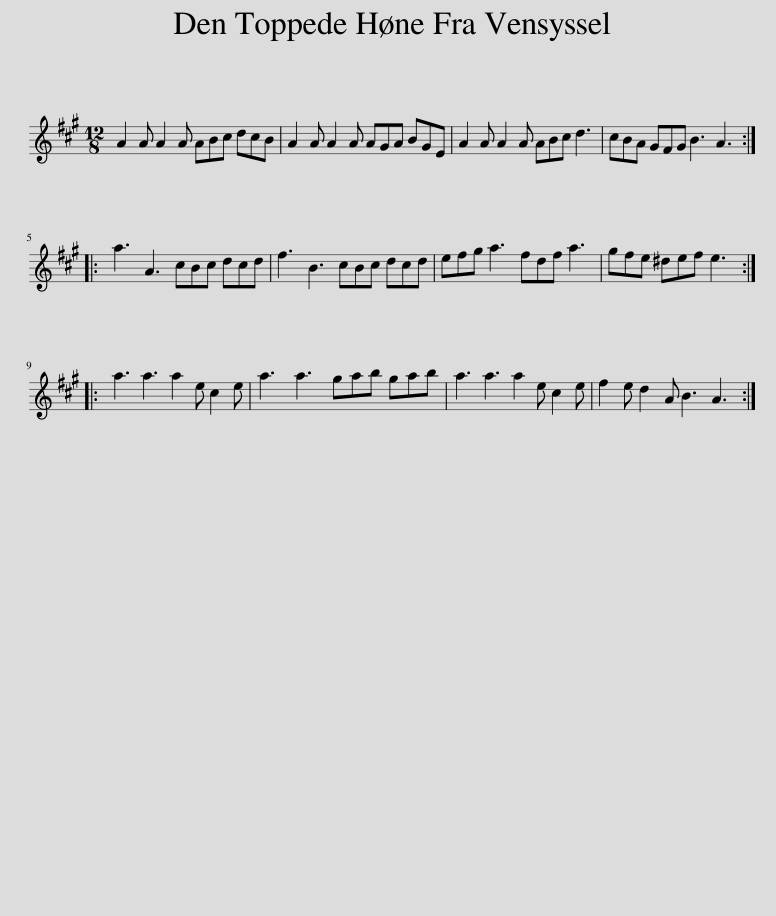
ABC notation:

X:1
L:1/8
M:12/8
I:linebreak $
K:A
V:1 treble
V:1
 A2 A A2 A ABc dcB | A2 A A2 A AGA BGE | A2 A A2 A ABc d3 | cBA GFG B3 A3 ::$ a3 A3 cBc dcd | %5
 f3 B3 cBc dcd | efg a3 fdf a3 | gfe ^def e3 ::$ a3 a3 a2 e c2 e | a3 a3 gab gab | %10
 a3 a3 a2 e c2 e | f2 e d2 A B3 A3 :| %12
